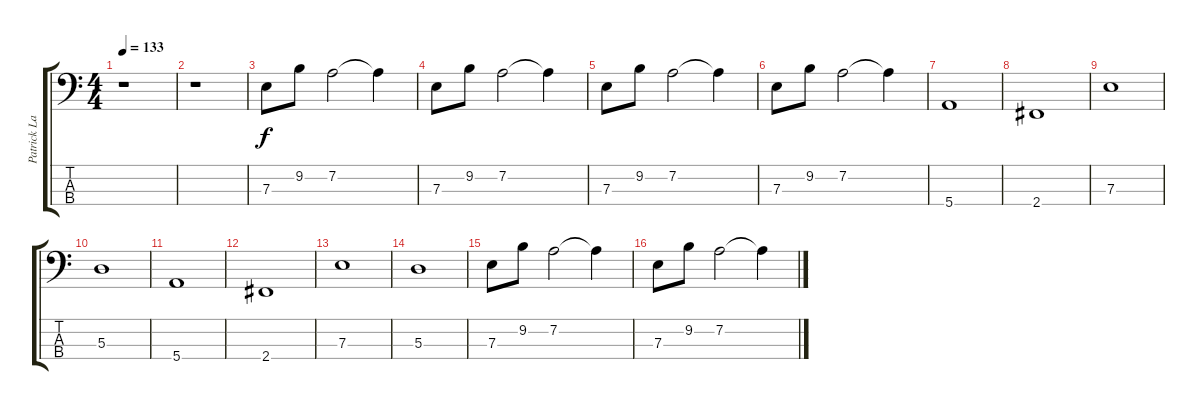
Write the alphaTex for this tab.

\track ("Patrick Latreille" "Patrick La") {instrument electricbasspick}
\staff {score tabs}
\tuning (G2 D2 A1 E1) {hide}
\ts (4 4)
\tempo 133
\clef f4
\ks c
r.1{dy f instrument electricbasspick} |
r.1 |
7.3.8 9.2.8 7.2.2 7.2{t}.4 |
7.3.8 9.2.8 7.2.2 7.2{t}.4 |
7.3.8 9.2.8 7.2.2 7.2{t}.4 |
7.3.8 9.2.8 7.2.2 7.2{t}.4 |
5.4.1 |
2.4.1 |
7.3.1 |
5.3.1 |
5.4.1 |
2.4.1 |
7.3.1 |
5.3.1 |
7.3.8 9.2.8 7.2.2 7.2{t}.4 |
7.3.8 9.2.8 7.2.2 7.2{t}.4
